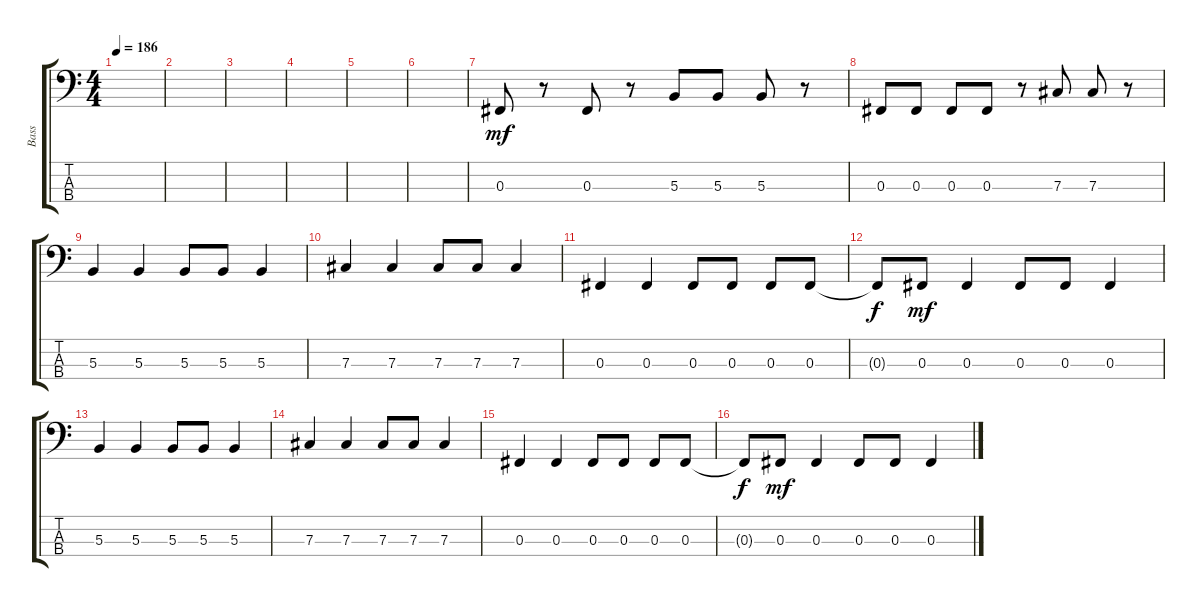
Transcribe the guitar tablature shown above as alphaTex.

\track ("Bass" "Bass") {instrument electricbasspick}
\staff {score tabs}
\tuning (E2 B1 Gb1 B0) {hide}
\ts (4 4)
\tempo 186
\clef f4
\ks c
|
|
|
|
|
|
0.3.8{dy mf} r.8 0.3.8 r.8 5.3.8 5.3.8 5.3.8 r.8 |
0.3.8 0.3.8 0.3.8 0.3.8 r.8 7.3.8 7.3.8 r.8 |
5.3.4 5.3.4 5.3.8 5.3.8 5.3.4 |
7.3.4 7.3.4 7.3.8 7.3.8 7.3.4 |
0.3.4 0.3.4 0.3.8 0.3.8 0.3.8 0.3.8 |
0.3{t}.8{dy f} 0.3.8{dy mf} 0.3.4 0.3.8 0.3.8 0.3.4 |
5.3.4 5.3.4 5.3.8 5.3.8 5.3.4 |
7.3.4 7.3.4 7.3.8 7.3.8 7.3.4 |
0.3.4 0.3.4 0.3.8 0.3.8 0.3.8 0.3.8 |
0.3{t}.8{dy f} 0.3.8{dy mf} 0.3.4 0.3.8 0.3.8 0.3.4
